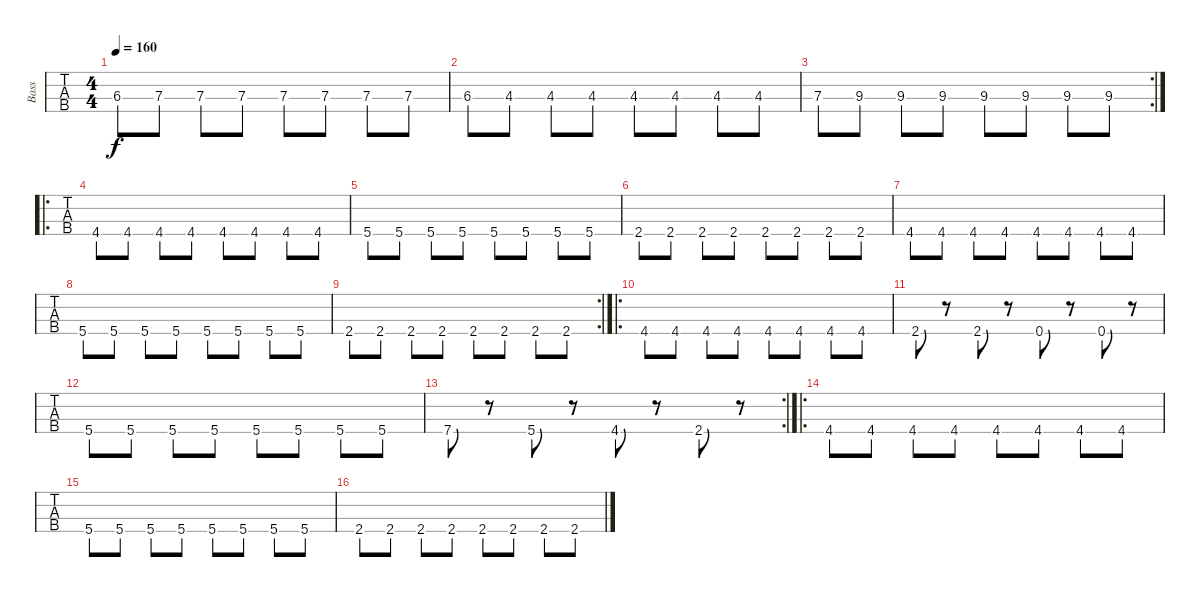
\track ("Bass" "Bass") {instrument electricbasspick}
\staff {tabs}
\tuning (Eb2 Bb1 F1 C1) {hide}
\ts (4 4)
\tempo 160
\clef f4
\ks c
6.3.8{dy f} 7.3.8 7.3.8 7.3.8 7.3.8 7.3.8 7.3.8 7.3.8 |
6.3.8 4.3.8 4.3.8 4.3.8 4.3.8 4.3.8 4.3.8 4.3.8 |
\rc 2
7.3.8 9.3.8 9.3.8 9.3.8 9.3.8 9.3.8 9.3.8 9.3.8 |
\ro
4.4.8 4.4.8 4.4.8 4.4.8 4.4.8 4.4.8 4.4.8 4.4.8 |
5.4.8 5.4.8 5.4.8 5.4.8 5.4.8 5.4.8 5.4.8 5.4.8 |
2.4.8 2.4.8 2.4.8 2.4.8 2.4.8 2.4.8 2.4.8 2.4.8 |
4.4.8 4.4.8 4.4.8 4.4.8 4.4.8 4.4.8 4.4.8 4.4.8 |
5.4.8 5.4.8 5.4.8 5.4.8 5.4.8 5.4.8 5.4.8 5.4.8 |
\rc 2
2.4.8 2.4.8 2.4.8 2.4.8 2.4.8 2.4.8 2.4.8 2.4.8 |
\ro
4.4.8 4.4.8 4.4.8 4.4.8 4.4.8 4.4.8 4.4.8 4.4.8 |
2.4.8 r.8 2.4.8 r.8 0.4.8 r.8 0.4.8 r.8 |
5.4.8 5.4.8 5.4.8 5.4.8 5.4.8 5.4.8 5.4.8 5.4.8 |
\rc 2
7.4.8 r.8 5.4.8 r.8 4.4.8 r.8 2.4.8 r.8 |
\ro
4.4.8 4.4.8 4.4.8 4.4.8 4.4.8 4.4.8 4.4.8 4.4.8 |
5.4.8 5.4.8 5.4.8 5.4.8 5.4.8 5.4.8 5.4.8 5.4.8 |
2.4.8 2.4.8 2.4.8 2.4.8 2.4.8 2.4.8 2.4.8 2.4.8
